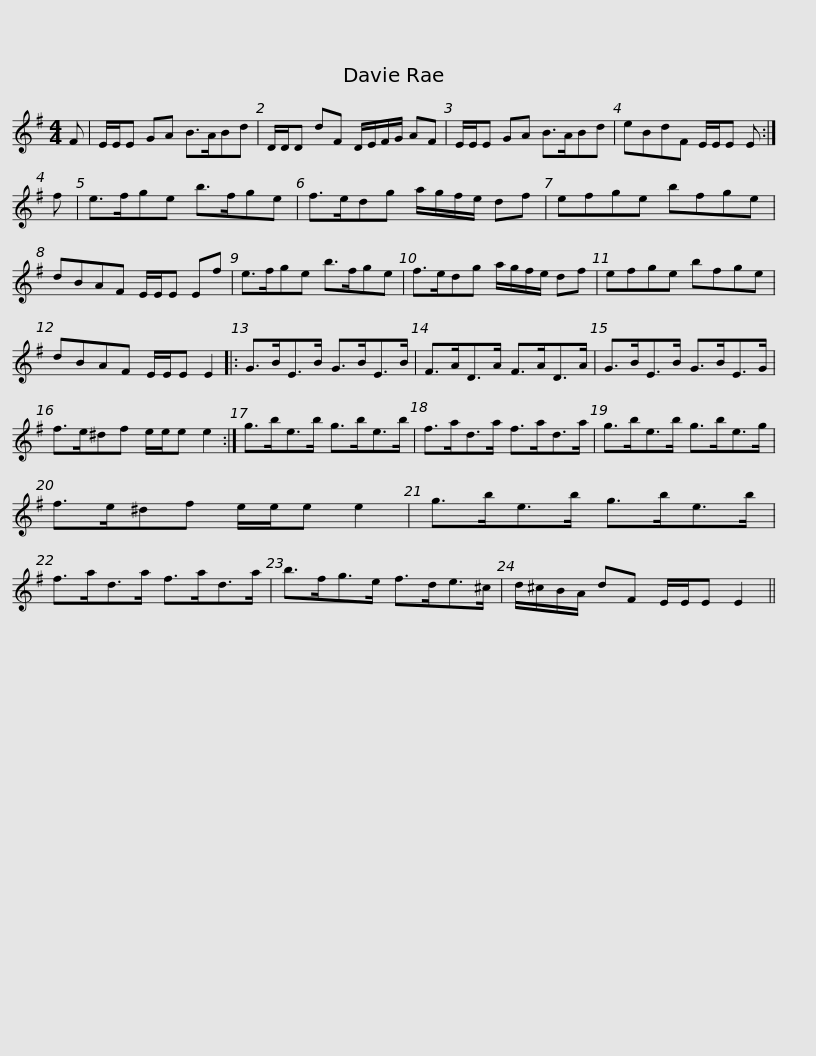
X:1
L:1/8
M:4/4
I:linebreak $
K:Emin
V:1 treble
V:1
 F | E/E/E GA B>ABd | D/D/D dF D/E/F/G/ AF | E/E/E GA B>ABd | eBdF E/E/E E :| %5
 f |$ e>fge b>fge | f>edg a/g/f/e/ df | efge bfge | dBAF E/E/E Ef | %10
 e>fge b>fge |$ f>edg a/g/f/e/ df | efge bfge | dBAF E/E/E E2 |: G>BE>B G>BE>B | %15
 F>AD>A F>AD>A |$ G>BE>B G>BE>G | f>e^df e/e/e e2 :| g>be>b g>be>b | f>ad>a f>ad>a |$ %20
 g>be>b g>be>g | f>e^df e/e/e e2 | g>be>b g>be>b | f>ad>a f>ad>a |$ b>fg>e f>de>^c | %25
 d/^c/B/A/ dF E/E/E E2 || %26
